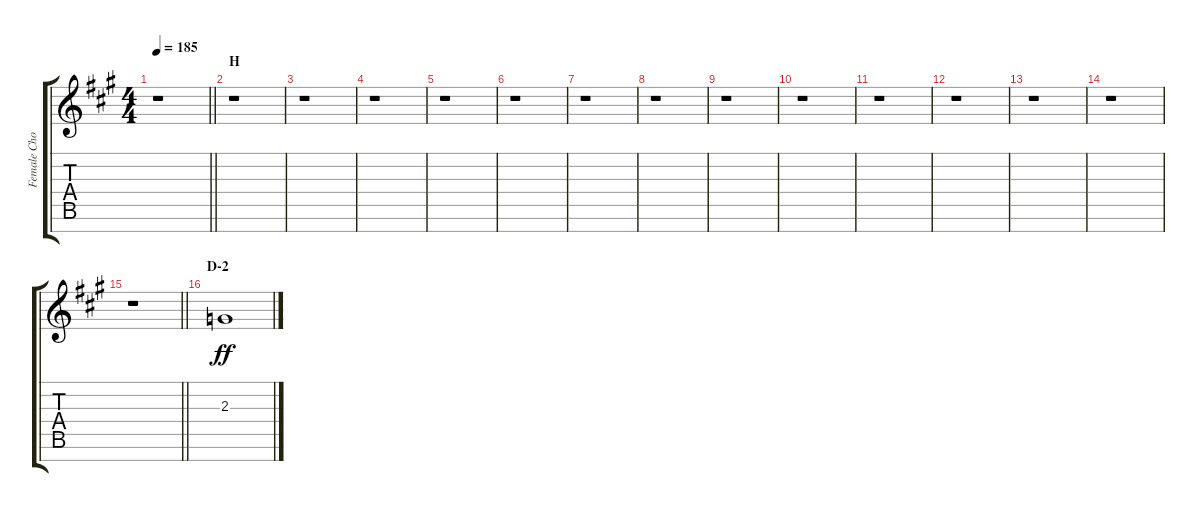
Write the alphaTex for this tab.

\track ("Female Chorus I" "Female Cho") {instrument voiceoohs}
\staff {score tabs}
\tuning (D5 A4 F4 C4 G3 D3 A2) {hide}
\ts (4 4)
\tempo 185
\clef g2
\barLineRight lightlight
\ks a
r.1{dy ff} |
\section ("" "H")
r.1 |
r.1 |
r.1 |
r.1 |
r.1 |
r.1 |
r.1 |
r.1 |
r.1 |
r.1 |
r.1 |
r.1 |
r.1 |
\barLineRight lightlight
r.1 |
\section ("" "D-2")
2.3.1
